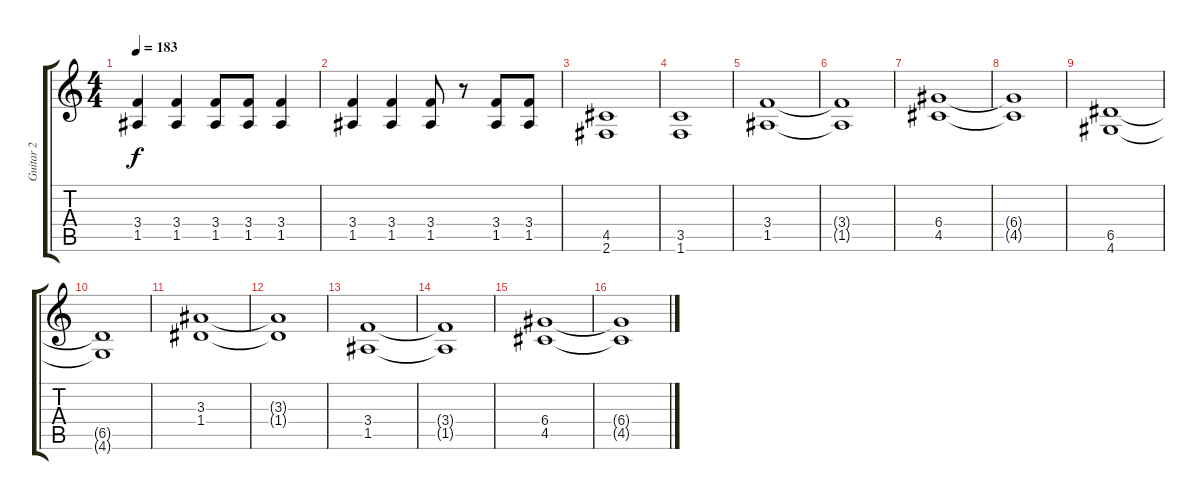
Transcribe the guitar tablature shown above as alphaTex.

\track ("Guitar 2" "Guitar 2") {instrument overdrivenguitar}
\staff {score tabs}
\tuning (E4 B3 G3 D3 A2 E2) {hide}
\ts (4 4)
\tempo 183
\clef g2
\ks c
(3.4 1.5).4{dy f} (3.4 1.5).4 (3.4 1.5).8 (3.4 1.5).8 (3.4 1.5).4 |
(3.4 1.5).4 (3.4 1.5).4 (3.4 1.5).8 r.8 (3.4 1.5).8 (3.4 1.5).8 |
(4.5 2.6).1 |
(3.5 1.6).1 |
(3.4 1.5).1 |
(3.4{t} 1.5{t}).1 |
(6.4 4.5).1 |
(6.4{t} 4.5{t}).1 |
(6.5 4.6).1 |
(6.5{t} 4.6{t}).1 |
(3.3 1.4).1 |
(3.3{t} 1.4{t}).1 |
(3.4 1.5).1 |
(3.4{t} 1.5{t}).1 |
(6.4 4.5).1 |
(6.4{t} 4.5{t}).1
